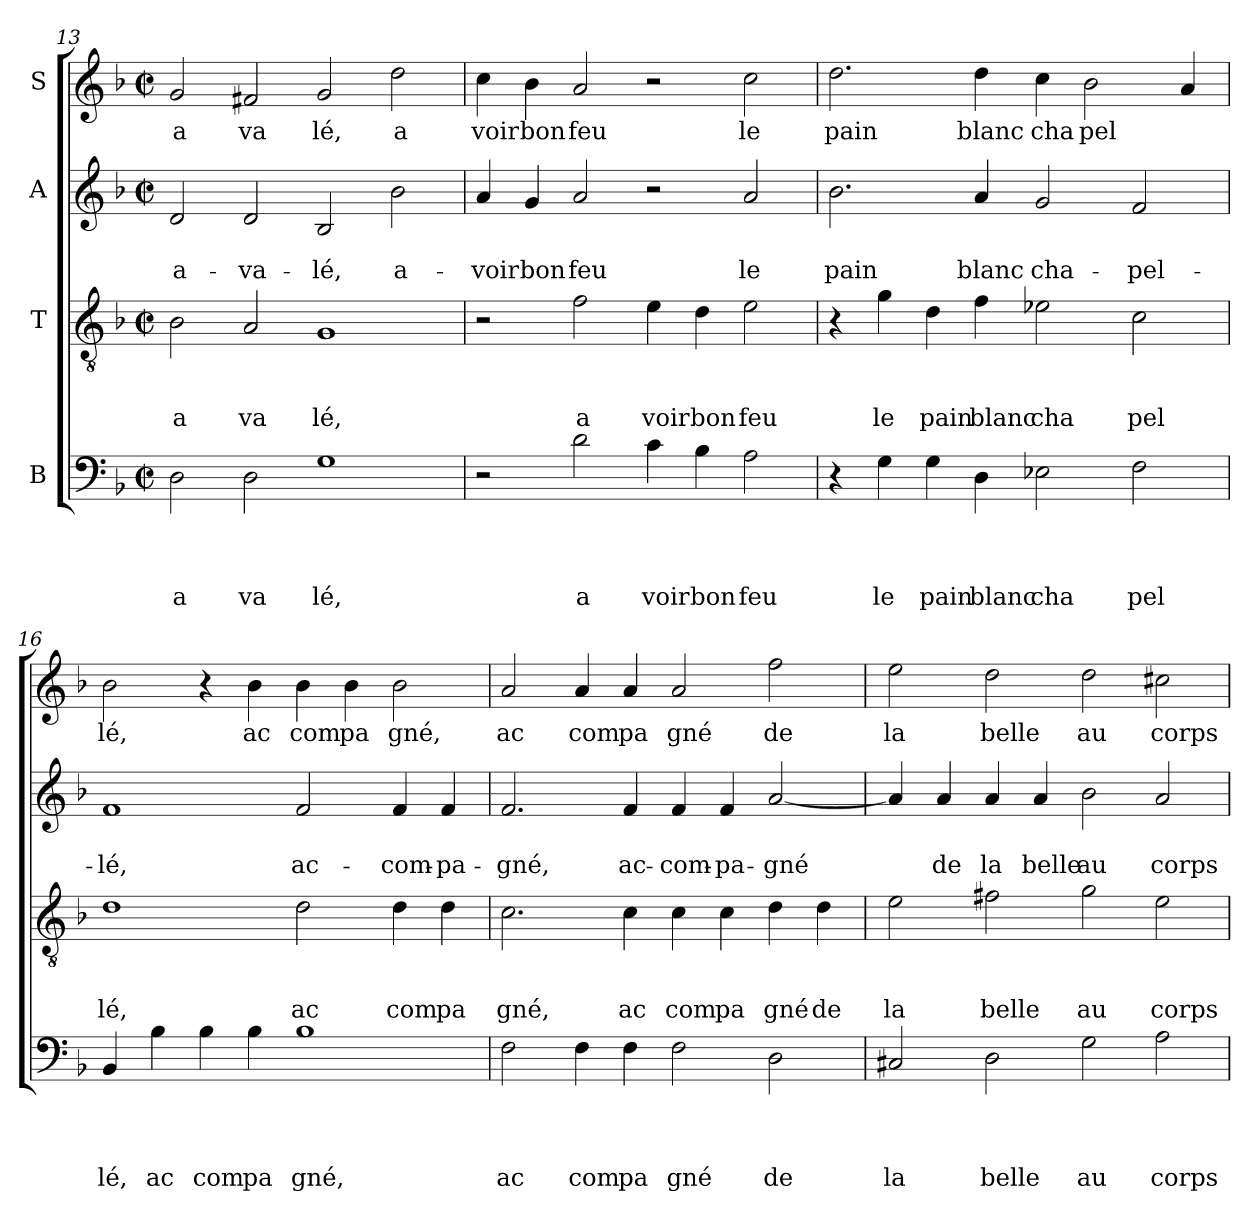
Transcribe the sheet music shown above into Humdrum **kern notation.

**kern	**text	**text	**text	**text	**kern	**text	**text	**text	**kern	**text	**text	**kern	**text
*part4	*part4	*part4	*part4	*part4	*part3	*part3	*part3	*part3	*part2	*part2	*part2	*part1	*part1
*staff4	*staff4	*staff4	*staff4	*staff4	*staff3	*staff3	*staff3	*staff3	*staff2	*staff2	*staff2	*staff1	*staff1
*I"B	*	*	*	*	*I"T	*	*	*	*I"A	*	*	*I"S	*
!!LO:LB:g=z
*clefF4	*	*	*	*	*clefGv2	*	*	*	*clefG2	*	*	*clefG2	*
*k[b-]	*	*	*	*	*k[b-]	*	*	*	*k[b-]	*	*	*k[b-]	*
*F:	*	*	*	*	*F:	*	*	*	*F:	*	*	*F:	*
*M2/2	*	*	*	*	*M2/2	*	*	*	*M2/2	*	*	*M2/2	*
*met(c|)	*	*	*	*	*met(c|)	*	*	*	*met(c|)	*	*	*met(c|)	*
=13	=13	=13	=13	=13	=13	=13	=13	=13	=13	=13	=13	=13	=13
!	!	!	!	!LO:LY:b	!	!	!	!LO:LY:b	!	!	!LO:LY:b	!	!LO:LY:b
2D\	.	.	.	a	2B-\	.	.	a	2d/	.	a-	2g/	a
!	!	!	!	!LO:LY:b	!	!	!	!LO:LY:b	!	!	!LO:LY:b	!	!LO:LY:b
2D\	.	.	.	va	2A/	.	.	va	2d/	.	-va-	2f#X/	va
!	!	!	!	!LO:LY:b	!	!	!	!LO:LY:b	!	!	!LO:LY:b	!	!LO:LY:b
1G	.	.	.	lé,	1G	.	.	lé,	2B-/	.	-lé,	2g/	lé,
!	!	!	!	!	!	!	!	!	!	!	!LO:LY:b	!	!LO:LY:b
.	.	.	.	.	.	.	.	.	2b-\	.	a-	2dd\	a
=14	=14	=14	=14	=14	=14	=14	=14	=14	=14	=14	=14	=14	=14
!	!	!	!	!	!	!	!	!	!	!	!LO:LY:b	!	!LO:LY:b
2r	.	.	.	.	2r	.	.	.	4a/	.	-voir	4cc\	voir
!	!	!	!	!	!	!	!	!	!	!	!LO:LY:b	!	!LO:LY:b
.	.	.	.	.	.	.	.	.	4g/	.	bon	4b-\	bon
!	!	!	!	!LO:LY:b	!	!	!	!LO:LY:b	!	!	!LO:LY:b	!	!LO:LY:b
2d\	.	.	.	a	2f\	.	.	a	2a/	.	feu	2a/	feu
!	!	!	!	!LO:LY:b	!	!	!	!LO:LY:b	!	!	!	!	!
4c\	.	.	.	voir	4e\	.	.	voir	2r	.	.	2r	.
!	!	!	!	!LO:LY:b	!	!	!	!LO:LY:b	!	!	!	!	!
4B-\	.	.	.	bon	4d\	.	.	bon	.	.	.	.	.
!	!	!	!	!LO:LY:b	!	!	!	!LO:LY:b	!	!	!LO:LY:b	!	!LO:LY:b
2A\	.	.	.	feu	2e\	.	.	feu	2a/	.	le	2cc\	le
=15	=15	=15	=15	=15	=15	=15	=15	=15	=15	=15	=15	=15	=15
!	!	!	!	!	!	!	!	!	!	!	!LO:LY:b	!	!LO:LY:b
4r	.	.	.	.	4r	.	.	.	2.b-\	.	pain	2.dd\	pain
!	!	!	!	!LO:LY:b	!	!	!	!LO:LY:b	!	!	!	!	!
4G\	.	.	.	le	4g\	.	.	le	.	.	.	.	.
!	!	!	!	!LO:LY:b	!	!	!	!LO:LY:b	!	!	!	!	!
4G\	.	.	.	pain	4d\	.	.	pain	.	.	.	.	.
!	!	!	!	!LO:LY:b	!	!	!	!LO:LY:b	!	!	!LO:LY:b	!	!LO:LY:b
4D\	.	.	.	blanc	4f\	.	.	blanc	4a/	.	blanc	4dd\	blanc
!	!	!	!	!LO:LY:b	!	!	!	!LO:LY:b	!	!	!LO:LY:b	!	!LO:LY:b
2E-X\	.	.	.	cha	2e-X\	.	.	cha	2g/	.	cha-	4cc\	cha
!	!	!	!	!	!	!	!	!	!	!	!	!	!LO:LY:b
.	.	.	.	.	.	.	.	.	.	.	.	2b-\	pel
!	!	!	!	!LO:LY:b	!	!	!	!LO:LY:b	!	!	!LO:LY:b	!	!
2F\	.	.	.	pel	2c\	.	.	pel	2f/	.	-pel-	.	.
.	.	.	.	.	.	.	.	.	.	.	.	4a/	.
=16	=16	=16	=16	=16	=16	=16	=16	=16	=16	=16	=16	=16	=16
!	!	!	!	!LO:LY:b	!	!	!	!LO:LY:b	!	!	!LO:LY:b	!	!LO:LY:b
4BB-/	.	.	.	lé,	1d	.	.	lé,	1f	.	-lé,	2b-\	lé,
!	!	!	!	!LO:LY:b	!	!	!	!	!	!	!	!	!
4B-\	.	.	.	ac	.	.	.	.	.	.	.	.	.
!	!	!	!	!LO:LY:b	!	!	!	!	!	!	!	!	!
4B-\	.	.	.	com	.	.	.	.	.	.	.	4r	.
!	!	!	!	!LO:LY:b	!	!	!	!	!	!	!	!	!LO:LY:b
4B-\	.	.	.	pa	.	.	.	.	.	.	.	4b-\	ac
!	!	!	!	!LO:LY:b	!	!	!	!LO:LY:b	!	!	!LO:LY:b	!	!LO:LY:b
1B-	.	.	.	gné,	2d\	.	.	ac	2f/	.	ac-	4b-\	com
!	!	!	!	!	!	!	!	!	!	!	!	!	!LO:LY:b
.	.	.	.	.	.	.	.	.	.	.	.	4b-\	pa
!	!	!	!	!	!	!	!	!LO:LY:b	!	!	!LO:LY:b	!	!LO:LY:b
.	.	.	.	.	4d\	.	.	com	4f/	.	-com-	2b-\	gné,
!	!	!	!	!	!	!	!	!LO:LY:b	!	!	!LO:LY:b	!	!
.	.	.	.	.	4d\	.	.	pa	4f/	.	-pa-	.	.
!!LO:PB:g=z
=17	=17	=17	=17	=17	=17	=17	=17	=17	=17	=17	=17	=17	=17
!	!	!	!	!LO:LY:b	!	!	!	!LO:LY:b	!	!	!LO:LY:b	!	!LO:LY:b
2F\	.	.	.	ac	2.c\	.	.	gné,	2.f/	.	-gné,	2a/	ac
!	!	!	!	!LO:LY:b	!	!	!	!	!	!	!	!	!LO:LY:b
4F\	.	.	.	com	.	.	.	.	.	.	.	4a/	com
!	!	!	!	!LO:LY:b	!	!	!	!LO:LY:b	!	!	!LO:LY:b	!	!LO:LY:b
4F\	.	.	.	pa	4c\	.	.	ac	4f/	.	ac-	4a/	pa
!	!	!	!	!LO:LY:b	!	!	!	!LO:LY:b	!	!	!LO:LY:b	!	!LO:LY:b
2F\	.	.	.	gné	4c\	.	.	com	4f/	.	-com-	2a/	gné
!	!	!	!	!	!	!	!	!LO:LY:b	!	!	!LO:LY:b	!	!
.	.	.	.	.	4c\	.	.	pa	4f/	.	-pa-	.	.
!	!	!	!	!LO:LY:b	!	!	!	!LO:LY:b	!	!	!LO:LY:b	!	!LO:LY:b
2D\	.	.	.	de	4d\	.	.	gné	[<2a/	.	-gné	2ff\	de
!	!	!	!	!	!	!	!	!LO:LY:b	!	!	!	!	!
.	.	.	.	.	4d\	.	.	de	.	.	.	.	.
=18	=18	=18	=18	=18	=18	=18	=18	=18	=18	=18	=18	=18	=18
!	!	!	!	!LO:LY:b	!	!	!	!LO:LY:b	!	!	!	!	!LO:LY:b
2C#X/	.	.	.	la	2e\	.	.	la	4a/]	.	.	2ee\	la
!	!	!	!	!	!	!	!	!	!	!	!LO:LY:b	!	!
.	.	.	.	.	.	.	.	.	4a/	.	de	.	.
!	!	!	!	!LO:LY:b	!	!	!	!LO:LY:b	!	!	!LO:LY:b	!	!LO:LY:b
2D\	.	.	.	belle	2f#X\	.	.	belle	4a/	.	la	2dd\	belle
!	!	!	!	!	!	!	!	!	!	!	!LO:LY:b	!	!
.	.	.	.	.	.	.	.	.	4a/	.	belle	.	.
!	!	!	!	!LO:LY:b	!	!	!	!LO:LY:b	!	!	!LO:LY:b	!	!LO:LY:b
2G\	.	.	.	au	2g\	.	.	au	2b-\	.	au	2dd\	au
!	!	!	!	!LO:LY:b	!	!	!	!LO:LY:b	!	!	!LO:LY:b	!	!LO:LY:b
2A\	.	.	.	corps	2e\	.	.	corps	2a/	.	corps	2cc#X\	corps
=	=	=	=	=	=	=	=	=	=	=	=	=	=
*-	*-	*-	*-	*-	*-	*-	*-	*-	*-	*-	*-	*-	*-
